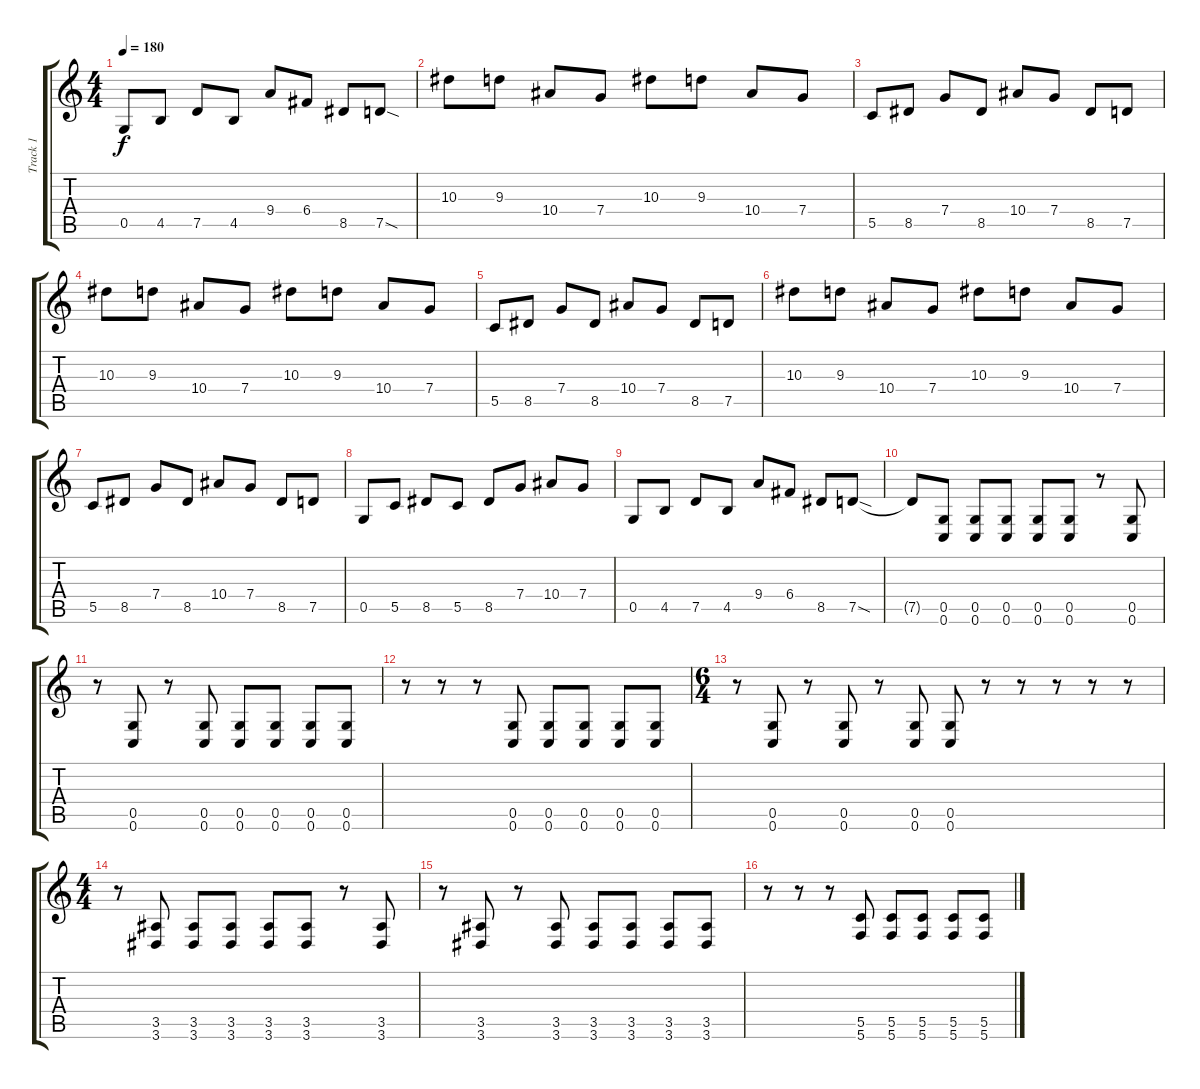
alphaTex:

\track ("Track 1" "Track 1") {instrument distortionguitar}
\staff {score tabs}
\tuning (D4 A3 F3 C3 G2 C2) {hide}
\ts (4 4)
\tempo 180
\clef g2
\ks c
0.5.8{dy f} 4.5.8 7.5.8 4.5.8 9.4.8 6.4.8 8.5.8 7.5{sod}.8 |
10.3.8 9.3.8 10.4.8 7.4.8 10.3.8 9.3.8 10.4.8 7.4.8 |
5.5.8 8.5.8 7.4.8 8.5.8 10.4.8 7.4.8 8.5.8 7.5.8 |
10.3.8 9.3.8 10.4.8 7.4.8 10.3.8 9.3.8 10.4.8 7.4.8 |
5.5.8 8.5.8 7.4.8 8.5.8 10.4.8 7.4.8 8.5.8 7.5.8 |
10.3.8 9.3.8 10.4.8 7.4.8 10.3.8 9.3.8 10.4.8 7.4.8 |
5.5.8 8.5.8 7.4.8 8.5.8 10.4.8 7.4.8 8.5.8 7.5.8 |
0.5.8 5.5.8 8.5.8 5.5.8 8.5.8 7.4.8 10.4.8 7.4.8 |
0.5.8 4.5.8 7.5.8 4.5.8 9.4.8 6.4.8 8.5.8 7.5{sod}.8 |
7.5{t}.8 (0.5 0.6).8 (0.5 0.6).8 (0.5 0.6).8 (0.5 0.6).8 (0.5 0.6).8 r.8 (0.5 0.6).8 |
r.8 (0.5 0.6).8 r.8 (0.5 0.6).8 (0.5 0.6).8 (0.5 0.6).8 (0.5 0.6).8 (0.5 0.6).8 |
r.8 r.8 r.8 (0.5 0.6).8 (0.5 0.6).8 (0.5 0.6).8 (0.5 0.6).8 (0.5 0.6).8 |
\ts (6 4)
r.8 (0.5 0.6).8 r.8 (0.5 0.6).8 r.8 (0.5 0.6).8 (0.5 0.6).8 r.8 r.8 r.8 r.8 r.8 |
\ts (4 4)
r.8 (3.5 3.6).8 (3.5 3.6).8 (3.5 3.6).8 (3.5 3.6).8 (3.5 3.6).8 r.8 (3.5 3.6).8 |
r.8 (3.5 3.6).8 r.8 (3.5 3.6).8 (3.5 3.6).8 (3.5 3.6).8 (3.5 3.6).8 (3.5 3.6).8 |
r.8 r.8 r.8 (5.5 5.6).8 (5.5 5.6).8 (5.5 5.6).8 (5.5 5.6).8 (5.5 5.6).8
